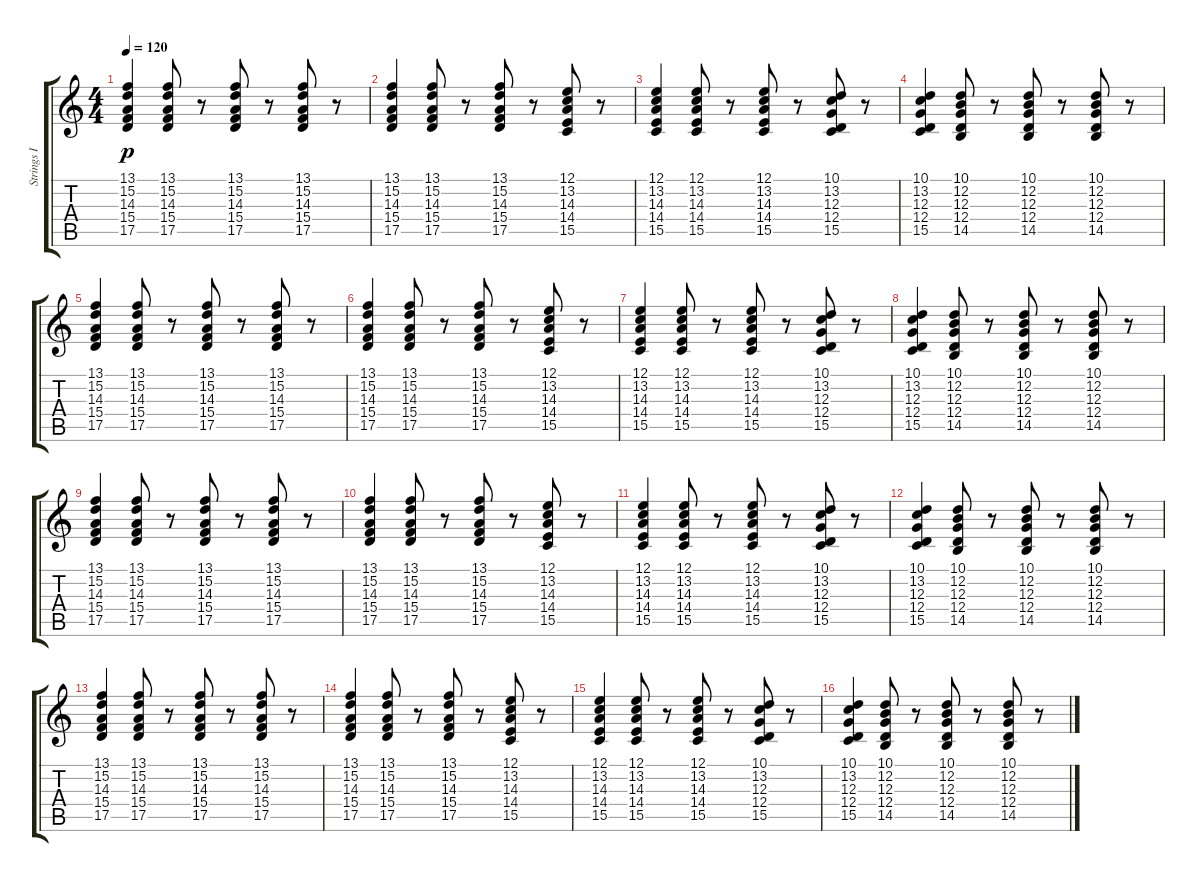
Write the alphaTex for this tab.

\track ("Strings I" "Strings I") {instrument pad8sweep}
\staff {score tabs}
\tuning (E4 B3 G3 D3 A2 E2) {hide}
\ts (4 4)
\tempo 120
\clef g2
\ks c
(13.1 15.2 14.3 15.4 17.5).4{dy p} (13.1 15.2 14.3 15.4 17.5).8 r.8 (13.1 15.2 14.3 15.4 17.5).8 r.8 (13.1 15.2 14.3 15.4 17.5).8 r.8 |
(13.1 15.2 14.3 15.4 17.5).4 (13.1 15.2 14.3 15.4 17.5).8 r.8 (13.1 15.2 14.3 15.4 17.5).8 r.8 (12.1 13.2 14.3 14.4 15.5).8 r.8 |
(12.1 13.2 14.3 14.4 15.5).4 (12.1 13.2 14.3 14.4 15.5).8 r.8 (12.1 13.2 14.3 14.4 15.5).8 r.8 (10.1 13.2 12.3 12.4 15.5).8 r.8 |
(10.1 13.2 12.3 12.4 15.5).4 (10.1 12.2 12.3 12.4 14.5).8 r.8 (10.1 12.2 12.3 12.4 14.5).8 r.8 (10.1 12.2 12.3 12.4 14.5).8 r.8 |
(13.1 15.2 14.3 15.4 17.5).4 (13.1 15.2 14.3 15.4 17.5).8 r.8 (13.1 15.2 14.3 15.4 17.5).8 r.8 (13.1 15.2 14.3 15.4 17.5).8 r.8 |
(13.1 15.2 14.3 15.4 17.5).4 (13.1 15.2 14.3 15.4 17.5).8 r.8 (13.1 15.2 14.3 15.4 17.5).8 r.8 (12.1 13.2 14.3 14.4 15.5).8 r.8 |
(12.1 13.2 14.3 14.4 15.5).4 (12.1 13.2 14.3 14.4 15.5).8 r.8 (12.1 13.2 14.3 14.4 15.5).8 r.8 (10.1 13.2 12.3 12.4 15.5).8 r.8 |
(10.1 13.2 12.3 12.4 15.5).4 (10.1 12.2 12.3 12.4 14.5).8 r.8 (10.1 12.2 12.3 12.4 14.5).8 r.8 (10.1 12.2 12.3 12.4 14.5).8 r.8 |
(13.1 15.2 14.3 15.4 17.5).4 (13.1 15.2 14.3 15.4 17.5).8 r.8 (13.1 15.2 14.3 15.4 17.5).8 r.8 (13.1 15.2 14.3 15.4 17.5).8 r.8 |
(13.1 15.2 14.3 15.4 17.5).4 (13.1 15.2 14.3 15.4 17.5).8 r.8 (13.1 15.2 14.3 15.4 17.5).8 r.8 (12.1 13.2 14.3 14.4 15.5).8 r.8 |
(12.1 13.2 14.3 14.4 15.5).4 (12.1 13.2 14.3 14.4 15.5).8 r.8 (12.1 13.2 14.3 14.4 15.5).8 r.8 (10.1 13.2 12.3 12.4 15.5).8 r.8 |
(10.1 13.2 12.3 12.4 15.5).4 (10.1 12.2 12.3 12.4 14.5).8 r.8 (10.1 12.2 12.3 12.4 14.5).8 r.8 (10.1 12.2 12.3 12.4 14.5).8 r.8 |
(13.1 15.2 14.3 15.4 17.5).4 (13.1 15.2 14.3 15.4 17.5).8 r.8 (13.1 15.2 14.3 15.4 17.5).8 r.8 (13.1 15.2 14.3 15.4 17.5).8 r.8 |
(13.1 15.2 14.3 15.4 17.5).4 (13.1 15.2 14.3 15.4 17.5).8 r.8 (13.1 15.2 14.3 15.4 17.5).8 r.8 (12.1 13.2 14.3 14.4 15.5).8 r.8 |
(12.1 13.2 14.3 14.4 15.5).4 (12.1 13.2 14.3 14.4 15.5).8 r.8 (12.1 13.2 14.3 14.4 15.5).8 r.8 (10.1 13.2 12.3 12.4 15.5).8 r.8 |
(10.1 13.2 12.3 12.4 15.5).4 (10.1 12.2 12.3 12.4 14.5).8 r.8 (10.1 12.2 12.3 12.4 14.5).8 r.8 (10.1 12.2 12.3 12.4 14.5).8 r.8
